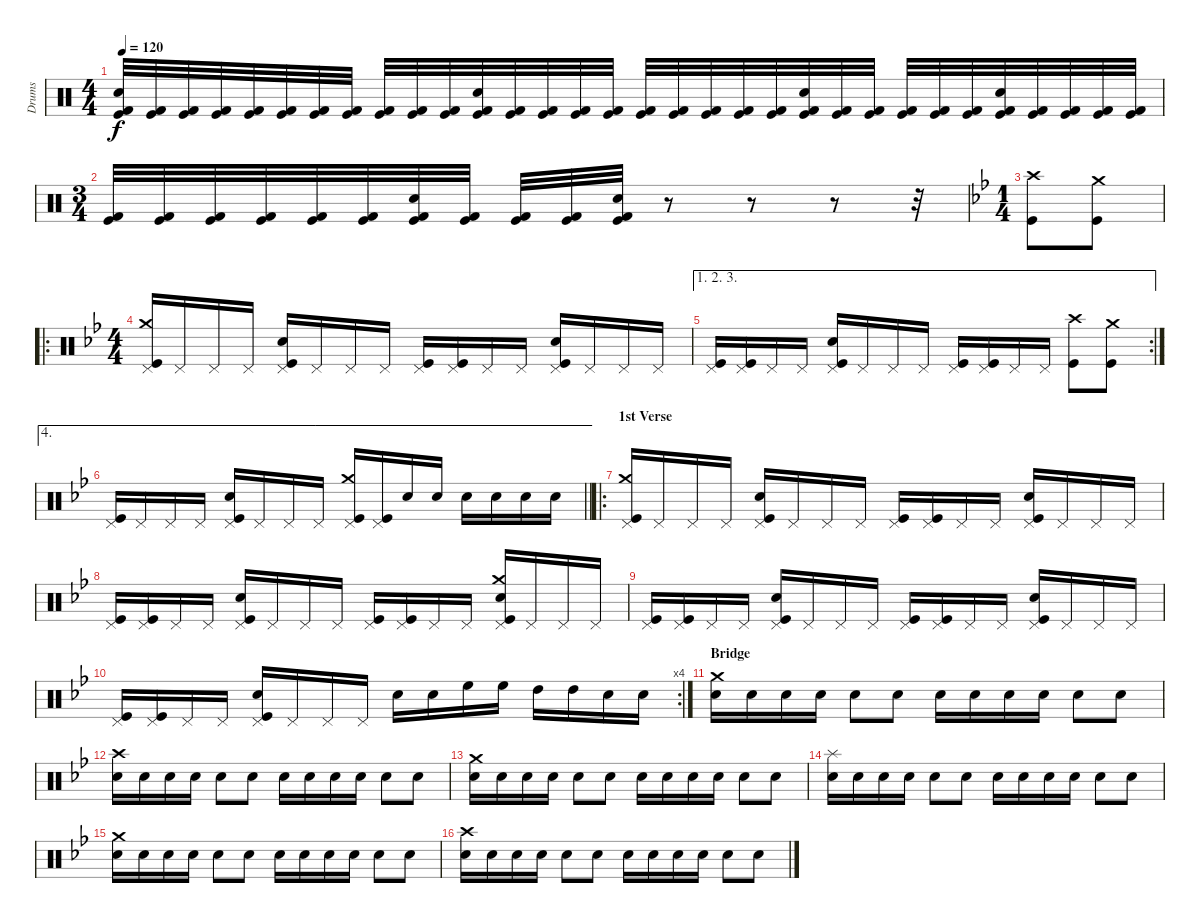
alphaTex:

\track ("Drums" "Drums") {instrument percussion}
\staff {score}
\articulation defaults
\ts (4 4)
\tempo 120
\clef neutral
\ks c
("Snare (hit) 2" "Kick (hit)" "Kick (hit) 2").32{dy f} ("Kick (hit)" "Kick (hit) 2").32 ("Kick (hit)" "Kick (hit) 2").32 ("Kick (hit)" "Kick (hit) 2").32 ("Kick (hit)" "Kick (hit) 2").32 ("Kick (hit)" "Kick (hit) 2").32 ("Kick (hit)" "Kick (hit) 2").32 ("Kick (hit)" "Kick (hit) 2").32 ("Kick (hit)" "Kick (hit) 2").32 ("Kick (hit)" "Kick (hit) 2").32 ("Kick (hit)" "Kick (hit) 2").32 ("Snare (hit) 2" "Kick (hit)" "Kick (hit) 2").32 ("Kick (hit)" "Kick (hit) 2").32 ("Kick (hit)" "Kick (hit) 2").32 ("Kick (hit)" "Kick (hit) 2").32 ("Kick (hit)" "Kick (hit) 2").32 ("Kick (hit)" "Kick (hit) 2").32 ("Kick (hit)" "Kick (hit) 2").32 ("Kick (hit)" "Kick (hit) 2").32 ("Kick (hit)" "Kick (hit) 2").32 ("Kick (hit)" "Kick (hit) 2").32 ("Snare (hit) 2" "Kick (hit)" "Kick (hit) 2").32 ("Kick (hit)" "Kick (hit) 2").32 ("Kick (hit)" "Kick (hit) 2").32 ("Kick (hit)" "Kick (hit) 2").32 ("Kick (hit)" "Kick (hit) 2").32 ("Kick (hit)" "Kick (hit) 2").32 ("Snare (hit) 2" "Kick (hit)" "Kick (hit) 2").32 ("Kick (hit)" "Kick (hit) 2").32 ("Kick (hit)" "Kick (hit) 2").32 ("Kick (hit)" "Kick (hit) 2").32 ("Kick (hit)" "Kick (hit) 2").32 |
\ts (3 4)
("Kick (hit)" "Kick (hit) 2").32 ("Kick (hit)" "Kick (hit) 2").32 ("Kick (hit)" "Kick (hit) 2").32 ("Kick (hit)" "Kick (hit) 2").32 ("Kick (hit)" "Kick (hit) 2").32 ("Kick (hit)" "Kick (hit) 2").32 ("Snare (hit) 2" "Kick (hit)" "Kick (hit) 2").32 ("Kick (hit)" "Kick (hit) 2").32 ("Kick (hit)" "Kick (hit) 2").32 ("Kick (hit)" "Kick (hit) 2").32 ("Snare (hit) 2" "Kick (hit)" "Kick (hit) 2").32 r.8 r.8 r.8 r.32 |
\ts (1 4)
\ks bb
("Crash high (hit)" "Kick (hit)").8 ("Crash medium (hit)" "Kick (hit)").8 |
\ro
\ts (4 4)
("Crash medium (hit)" "Pedal Hi-Hat (hit)" "Kick (hit)").16 "Pedal Hi-Hat (hit)".16 "Pedal Hi-Hat (hit)".16 "Pedal Hi-Hat (hit)".16 ("Snare (hit) 2" "Pedal Hi-Hat (hit)" "Kick (hit)").16 "Pedal Hi-Hat (hit)".16 "Pedal Hi-Hat (hit)".16 "Pedal Hi-Hat (hit)".16 ("Pedal Hi-Hat (hit)" "Kick (hit)").16 ("Pedal Hi-Hat (hit)" "Kick (hit)").16 "Pedal Hi-Hat (hit)".16 "Pedal Hi-Hat (hit)".16 ("Snare (hit) 2" "Pedal Hi-Hat (hit)" "Kick (hit)").16 "Pedal Hi-Hat (hit)".16 "Pedal Hi-Hat (hit)".16 "Pedal Hi-Hat (hit)".16 |
\ae (1 2 3)
\rc 2
("Pedal Hi-Hat (hit)" "Kick (hit)").16 ("Pedal Hi-Hat (hit)" "Kick (hit)").16 "Pedal Hi-Hat (hit)".16 "Pedal Hi-Hat (hit)".16 ("Snare (hit) 2" "Pedal Hi-Hat (hit)" "Kick (hit)").16 "Pedal Hi-Hat (hit)".16 "Pedal Hi-Hat (hit)".16 "Pedal Hi-Hat (hit)".16 ("Pedal Hi-Hat (hit)" "Kick (hit)").16 ("Pedal Hi-Hat (hit)" "Kick (hit)").16 "Pedal Hi-Hat (hit)".16 "Pedal Hi-Hat (hit)".16 ("Crash high (hit)" "Kick (hit)").8 ("Crash medium (hit)" "Kick (hit)").8 |
\ae 4
\barLineRight lightlight
("Pedal Hi-Hat (hit)" "Kick (hit)").16 "Pedal Hi-Hat (hit)".16 "Pedal Hi-Hat (hit)".16 "Pedal Hi-Hat (hit)".16 ("Snare (hit) 2" "Pedal Hi-Hat (hit)" "Kick (hit)").16 "Pedal Hi-Hat (hit)".16 "Pedal Hi-Hat (hit)".16 "Pedal Hi-Hat (hit)".16 ("Crash medium (hit)" "Pedal Hi-Hat (hit)" "Kick (hit)").16 ("Pedal Hi-Hat (hit)" "Kick (hit)").16 "Snare (hit) 2".16 "Snare (hit) 2".16 "Snare (hit) 2".16 "Snare (hit) 2".16 "Snare (hit) 2".16 "Snare (hit) 2".16 |
\ro
\section ("" "1st Verse")
("Crash medium (hit)" "Pedal Hi-Hat (hit)" "Kick (hit)").16 "Pedal Hi-Hat (hit)".16 "Pedal Hi-Hat (hit)".16 "Pedal Hi-Hat (hit)".16 ("Snare (hit) 2" "Pedal Hi-Hat (hit)" "Kick (hit)").16 "Pedal Hi-Hat (hit)".16 "Pedal Hi-Hat (hit)".16 "Pedal Hi-Hat (hit)".16 ("Pedal Hi-Hat (hit)" "Kick (hit)").16 ("Pedal Hi-Hat (hit)" "Kick (hit)").16 "Pedal Hi-Hat (hit)".16 "Pedal Hi-Hat (hit)".16 ("Snare (hit) 2" "Pedal Hi-Hat (hit)" "Kick (hit)").16 "Pedal Hi-Hat (hit)".16 "Pedal Hi-Hat (hit)".16 "Pedal Hi-Hat (hit)".16 |
("Pedal Hi-Hat (hit)" "Kick (hit)").16 ("Pedal Hi-Hat (hit)" "Kick (hit)").16 "Pedal Hi-Hat (hit)".16 "Pedal Hi-Hat (hit)".16 ("Snare (hit) 2" "Pedal Hi-Hat (hit)" "Kick (hit)").16 "Pedal Hi-Hat (hit)".16 "Pedal Hi-Hat (hit)".16 "Pedal Hi-Hat (hit)".16 ("Pedal Hi-Hat (hit)" "Kick (hit)").16 ("Pedal Hi-Hat (hit)" "Kick (hit)").16 "Pedal Hi-Hat (hit)".16 "Pedal Hi-Hat (hit)".16 ("Crash medium (hit)" "Snare (hit) 2" "Pedal Hi-Hat (hit)" "Kick (hit)").16 "Pedal Hi-Hat (hit)".16 "Pedal Hi-Hat (hit)".16 "Pedal Hi-Hat (hit)".16 |
("Pedal Hi-Hat (hit)" "Kick (hit)").16 ("Pedal Hi-Hat (hit)" "Kick (hit)").16 "Pedal Hi-Hat (hit)".16 "Pedal Hi-Hat (hit)".16 ("Snare (hit) 2" "Pedal Hi-Hat (hit)" "Kick (hit)").16 "Pedal Hi-Hat (hit)".16 "Pedal Hi-Hat (hit)".16 "Pedal Hi-Hat (hit)".16 ("Pedal Hi-Hat (hit)" "Kick (hit)").16 ("Pedal Hi-Hat (hit)" "Kick (hit)").16 "Pedal Hi-Hat (hit)".16 "Pedal Hi-Hat (hit)".16 ("Snare (hit) 2" "Pedal Hi-Hat (hit)" "Kick (hit)").16 "Pedal Hi-Hat (hit)".16 "Pedal Hi-Hat (hit)".16 "Pedal Hi-Hat (hit)".16 |
\rc 4
("Pedal Hi-Hat (hit)" "Kick (hit)").16 ("Pedal Hi-Hat (hit)" "Kick (hit)").16 "Pedal Hi-Hat (hit)".16 "Pedal Hi-Hat (hit)".16 ("Snare (hit) 2" "Pedal Hi-Hat (hit)" "Kick (hit)").16 "Pedal Hi-Hat (hit)".16 "Pedal Hi-Hat (hit)".16 "Pedal Hi-Hat (hit)".16 "Snare (hit) 2".16 "Snare (hit) 2".16 "High Floor Tom (hit)".16 "High Floor Tom (hit)".16 "High Tom (hit)".16 "High Tom (hit)".16 "Snare (hit) 2".16 "Snare (hit) 2".16 |
\section ("" "Bridge")
("Crash medium (hit)" "Snare (hit) 2").16 "Snare (hit) 2".16 "Snare (hit) 2".16 "Snare (hit) 2".16 "Snare (hit) 2".8 "Snare (hit) 2".8 "Snare (hit) 2".16 "Snare (hit) 2".16 "Snare (hit) 2".16 "Snare (hit) 2".16 "Snare (hit) 2".8 "Snare (hit) 2".8 |
("Crash high (hit)" "Snare (hit) 2").16 "Snare (hit) 2".16 "Snare (hit) 2".16 "Snare (hit) 2".16 "Snare (hit) 2".8 "Snare (hit) 2".8 "Snare (hit) 2".16 "Snare (hit) 2".16 "Snare (hit) 2".16 "Snare (hit) 2".16 "Snare (hit) 2".8 "Snare (hit) 2".8 |
("Crash medium (hit)" "Snare (hit) 2").16 "Snare (hit) 2".16 "Snare (hit) 2".16 "Snare (hit) 2".16 "Snare (hit) 2".8 "Snare (hit) 2".8 "Snare (hit) 2".16 "Snare (hit) 2".16 "Snare (hit) 2".16 "Snare (hit) 2".16 "Snare (hit) 2".8 "Snare (hit) 2".8 |
("Splash (hit)" "Snare (hit) 2").16 "Snare (hit) 2".16 "Snare (hit) 2".16 "Snare (hit) 2".16 "Snare (hit) 2".8 "Snare (hit) 2".8 "Snare (hit) 2".16 "Snare (hit) 2".16 "Snare (hit) 2".16 "Snare (hit) 2".16 "Snare (hit) 2".8 "Snare (hit) 2".8 |
("Crash medium (hit)" "Snare (hit) 2").16 "Snare (hit) 2".16 "Snare (hit) 2".16 "Snare (hit) 2".16 "Snare (hit) 2".8 "Snare (hit) 2".8 "Snare (hit) 2".16 "Snare (hit) 2".16 "Snare (hit) 2".16 "Snare (hit) 2".16 "Snare (hit) 2".8 "Snare (hit) 2".8 |
("Crash high (hit)" "Snare (hit) 2").16 "Snare (hit) 2".16 "Snare (hit) 2".16 "Snare (hit) 2".16 "Snare (hit) 2".8 "Snare (hit) 2".8 "Snare (hit) 2".16 "Snare (hit) 2".16 "Snare (hit) 2".16 "Snare (hit) 2".16 "Snare (hit) 2".8 "Snare (hit) 2".8
